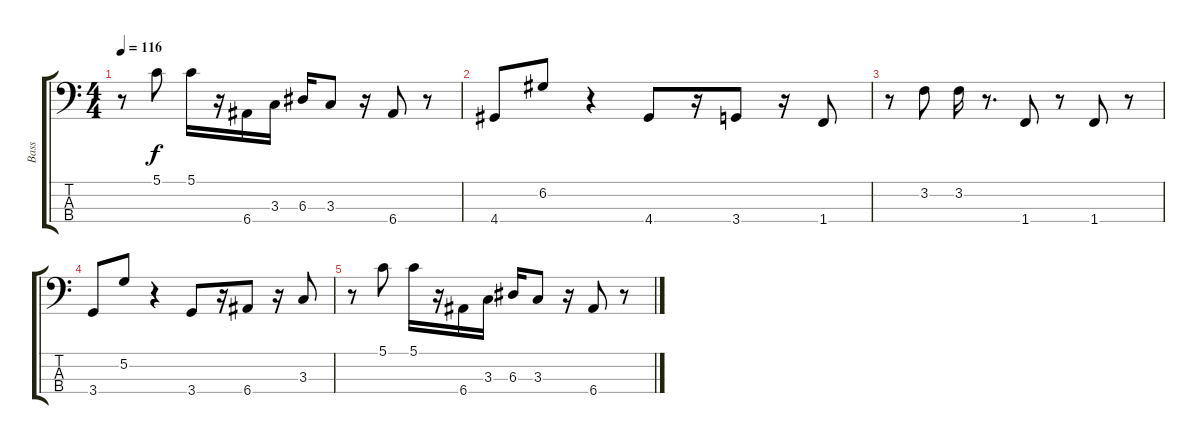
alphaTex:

\track ("Bass" "Bass") {instrument slapbass1}
\staff {score tabs}
\tuning (G2 D2 A1 E1) {hide}
\ts (4 4)
\tempo 116
\clef f4
\ks c
r.8{dy f} 5.1.8 5.1.16 r.16 6.4.16 3.3.16 6.3.16 3.3.8 r.16 6.4.8 r.8 |
4.4.8 6.2.8 r.4 4.4.8 r.16 3.4.8 r.16 1.4.8 |
r.8 3.2.8 3.2.16 r.8{d} 1.4.8 r.8 1.4.8 r.8 |
3.4.8 5.2.8 r.4 3.4.8 r.16 6.4.8 r.16 3.3.8 |
r.8 5.1.8 5.1.16 r.16 6.4.16 3.3.16 6.3.16 3.3.8 r.16 6.4.8 r.8
